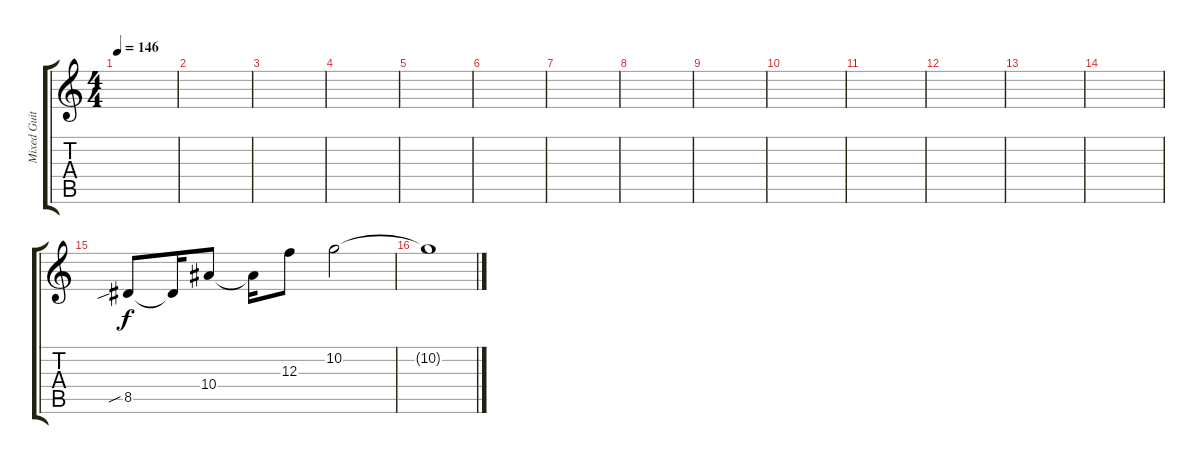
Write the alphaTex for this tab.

\track ("Mixed Guitar" "Mixed Guit") {instrument distortionguitar}
\staff {score tabs}
\tuning (D4 A3 F3 C3 G2 C2) {hide}
\ts (4 4)
\tempo 146
\clef g2
\ks c
|
|
|
|
|
|
|
|
|
|
|
|
|
|
8.5{sib}.8 8.5{t}.16 10.4.8 10.4{t}.16 12.3.8 10.2.2 |
10.2{t}.1
